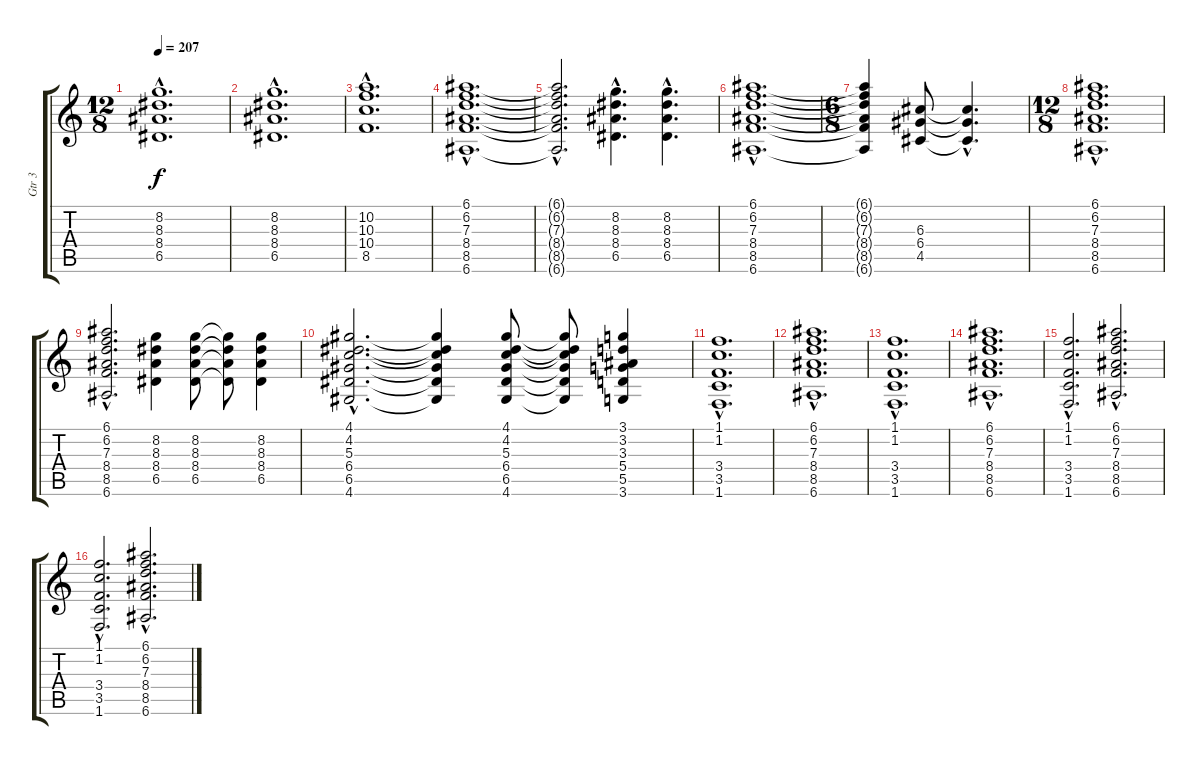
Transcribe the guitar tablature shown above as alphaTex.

\track ("Gtr 3" "Gtr 3") {instrument distortionguitar}
\staff {score tabs}
\tuning (E4 B3 G3 D3 A2 E2) {hide}
\ts (12 8)
\tempo 207
\clef g2
\ks c
(8.2{hac} 8.3{hac} 8.4{hac} 6.5{hac}).1{d dy f} |
(8.2{hac} 8.3{hac} 8.4{hac} 6.5{hac}).1{d} |
(10.2{hac} 10.3{hac} 10.4{hac} 8.5{hac}).1{d} |
(6.1{hac} 6.2{hac} 7.3{hac} 8.4{hac} 8.5{hac} 6.6{hac}).1{d} |
(6.1{hac t} 6.2{hac t} 7.3{hac t} 8.4{hac t} 8.5{hac t} 6.6{hac t}).2{d} (8.2{hac} 8.3{hac} 8.4{hac} 6.5{hac}).4{d} (8.2{hac} 8.3{hac} 8.4{hac} 6.5{hac}).4{d} |
(6.1{hac} 6.2{hac} 7.3{hac} 8.4{hac} 8.5{hac} 6.6{hac}).1{d} |
\ts (6 8)
(6.1{t} 6.2{t} 7.3{t} 8.4{t} 8.5{t} 6.6{t}).4 (6.3 6.4 4.5).8 (6.3{hac t} 6.4{hac t} 4.5{hac t}).4{d} |
\ts (12 8)
(6.1{hac} 6.2{hac} 7.3{hac} 8.4{hac} 8.5{hac} 6.6{hac}).1{d} |
(6.1{hac} 6.2{hac} 7.3{hac} 8.4{hac} 8.5{hac} 6.6{hac}).2{d} (8.2 8.3 8.4 6.5).4 (8.2 8.3 8.4 6.5).8 (8.2{t} 8.3{t} 8.4{t} 6.5{t}).8 (8.2 8.3 8.4 6.5).4 |
(4.1{hac} 4.2{hac} 5.3{hac} 6.4{hac} 6.5{hac} 4.6{hac}).2{d} (4.1{t} 4.2{t} 5.3{t} 6.4{t} 6.5{t} 4.6{t}).4 (4.1 4.2 5.3 6.4 6.5 4.6).8 (4.1{t} 4.2{t} 5.3{t} 6.4{t} 6.5{t} 4.6{t}).8 (3.1 3.2 3.3 5.4 5.5 3.6).4 |
(1.1{hac} 1.2{hac} 3.4{hac} 3.5{hac} 1.6{hac}).1{d} |
(6.1{hac} 6.2{hac} 7.3{hac} 8.4{hac} 8.5{hac} 6.6{hac}).1{d} |
(1.1{hac} 1.2{hac} 3.4{hac} 3.5{hac} 1.6{hac}).1{d} |
(6.1{hac} 6.2{hac} 7.3{hac} 8.4{hac} 8.5{hac} 6.6{hac}).1{d} |
(1.1{hac} 1.2{hac} 3.4{hac} 3.5{hac} 1.6{hac}).2{d} (6.1{hac} 6.2{hac} 7.3{hac} 8.4{hac} 8.5{hac} 6.6{hac}).2{d} |
(1.1{hac} 1.2{hac} 3.4{hac} 3.5{hac} 1.6{hac}).2{d} (6.1{hac} 6.2{hac} 7.3{hac} 8.4{hac} 8.5{hac} 6.6{hac}).2{d}
